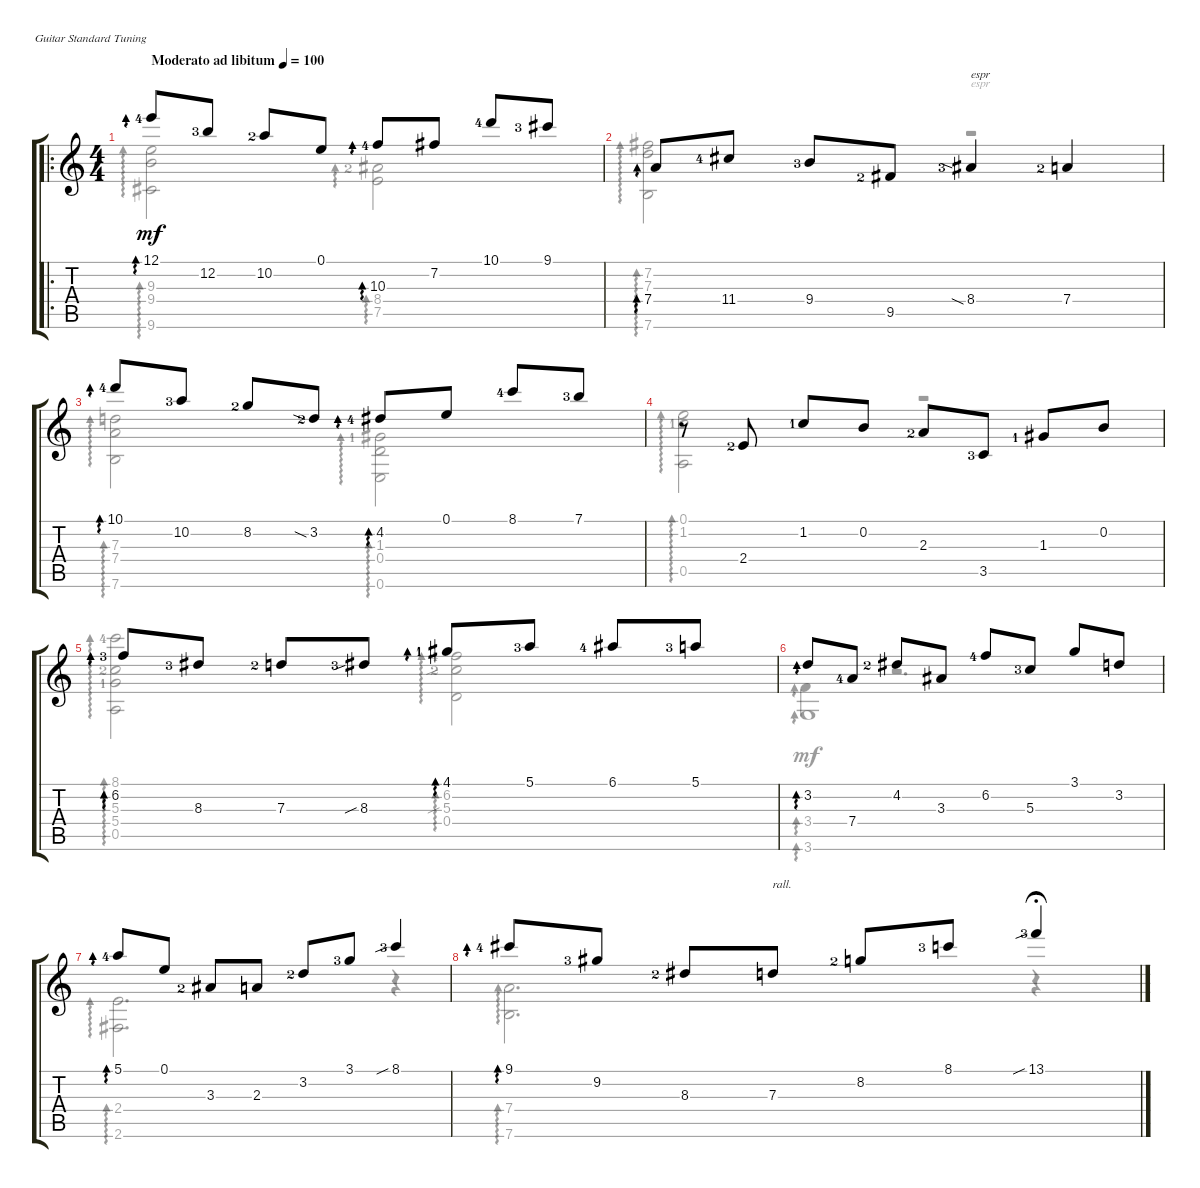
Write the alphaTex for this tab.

\defaultSystemsLayout 4
\bracketExtendMode groupsimilarinstruments
\firstSystemTrackNameOrientation horizontal
\otherSystemsTrackNameOrientation horizontal
\track "" {instrument acousticguitarsteel}
\staff {score tabs}
\tuning (E4 B3 G3 D3 A2 E2)
\voice
\ro
\ts (4 4)
\tempo (100 "Moderato ad libitum")
\clef g2
\ks c
12.1{lf 5}.8{ad 0 dy mf instrument acousticguitarsteel} 12.2{lf 4}.8 10.2{lf 3}.8 0.1.8 10.3{lf 5}.8{ad 0} 7.2.8 10.1{lf 5}.8 9.1{lf 4}.8 |
7.4.8{ad 0} 11.4{lf 5}.8 9.4{lf 4}.8 9.5{lf 3}.8 8.4{sia lf 4}.4{txt "espr"} 7.4{lf 3}.4 |
10.1{lf 5}.8{ad 0} 10.2{lf 4}.8 8.2{lf 3}.8 3.2{sia lf 3}.8 4.2{lf 5}.8{ad 0} 0.1.8 8.1{lf 5}.8 7.1{lf 4}.8 |
r.8{ad 0} 2.4{lf 3}.8 1.2{lf 2}.8 0.2.8 2.3{lf 3}.8 3.5{lf 4}.8 1.3{lf 2}.8 0.2.8 |
6.2{lf 4}.8{ad 0} 8.3{lf 4}.8 7.3{lf 3}.8 8.3{sib lf 4}.8 4.1{lf 2}.8{ad 0} 5.1{lf 4}.8 6.1{lf 5}.8 5.1{lf 4}.8 |
3.2.8{ad 0} 7.4{lf 5}.8 4.2{lf 3}.8 3.3.8 6.2{lf 5}.8 5.3{lf 4}.8 3.1.8 3.2.8 |
5.1{lf 5}.8{ad 0} 0.1.8 3.3{lf 3}.8 2.3.8 3.2{lf 3}.8 3.1{lf 4}.8 8.1{sib lf 4}.4 |
9.1{lf 5}.8{ad 0} 9.2{lf 4}.8 8.3{lf 3}.8 7.3.8{txt "rall."} 8.2{lf 3}.8 8.1{lf 4}.8 13.1{sib lf 4}.4{fermata (medium 1)}
\voice
\clef g2
\ottava regular
\simile none
\ks c
(9.3 9.4 9.6).2{ad 0 dy mf} (7.5 8.4{lf 3}).2{ad 0} |
(7.2 7.3 7.6).2{ad 0} r.2{txt "espr"} |
(7.3 7.4 7.6).2{ad 0} (0.6 0.4 1.3{lf 2}).2{ad 0} |
(0.1 1.2{lf 2} 0.5).2{ad 0} r.2 |
(8.1{lf 5} 5.3{lf 3} 5.4{lf 2} 0.5).2{ad 0} (6.2{lf 5} 5.3{sib lf 3} 0.4).2{ad 0} |
3.6.1{ad 0} |
(2.4 2.6).2{d ad 0} r.4 |
(7.6 7.4).2{d ad 0} r.4{fermata (medium 1)}
\voice
\clef g2
\ottava regular
\simile none
\ks c
|
|
|
|
|
3.4.4{ad 0} r.2{d} |
|
